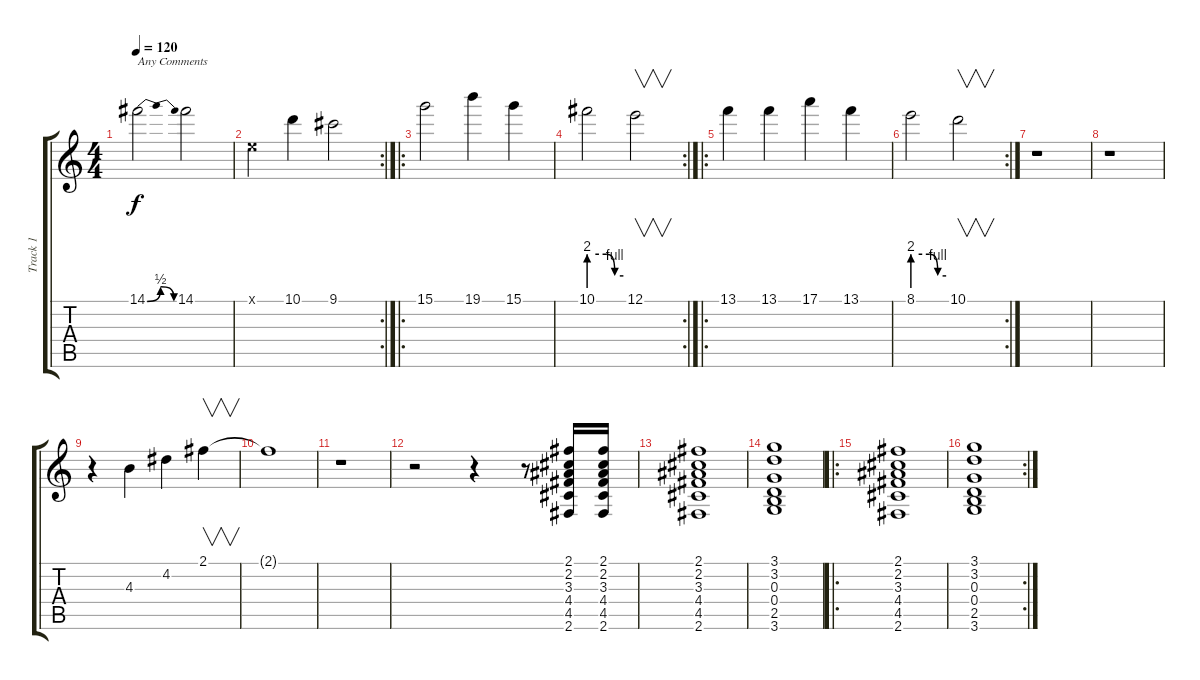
\track ("Track 1" "Track 1") {instrument overdrivenguitar}
\staff {score tabs}
\tuning (E4 B3 G3 D3 A2 E2) {hide}
\ts (4 4)
\tempo 120
\clef g2
\ks c
14.1{be (bendrelease 0 0 15 2 30 2 60 0)}.2{txt "Any Comments" dy f instrument overdrivenguitar} 14.1.2 |
\rc 2
0.1{x}.4 10.1.4 9.1.2 |
\ro
15.1.2 19.1.4 15.1.4 |
\rc 2
10.1{be (custom 0 8 30 8 45 4 60 4)}.2 12.1.2{v} |
\ro
13.1.4 13.1.4 17.1.4 13.1.4 |
\rc 2
8.1{be (custom 0 8 30 8 45 4 60 4)}.2 10.1.2{v} |
r.1 |
r.1 |
r.4{instrument electricguitarclean} 4.3.4 4.2.4 2.1.4{v} |
2.1{t}.1 |
r.1 |
r.2 r.4 r.8{volume 10 instrument distortionguitar} (2.1 2.2 3.3 4.4 4.5 2.6).16 (2.1 2.2 3.3 4.4 4.5 2.6).16 |
(2.1 2.2 3.3 4.4 4.5 2.6).1 |
(3.1 3.2 0.3 0.4 2.5 3.6).1 |
\ro
(2.1 2.2 3.3 4.4 4.5 2.6).1 |
\rc 2
(3.1 3.2 0.3 0.4 2.5 3.6).1
